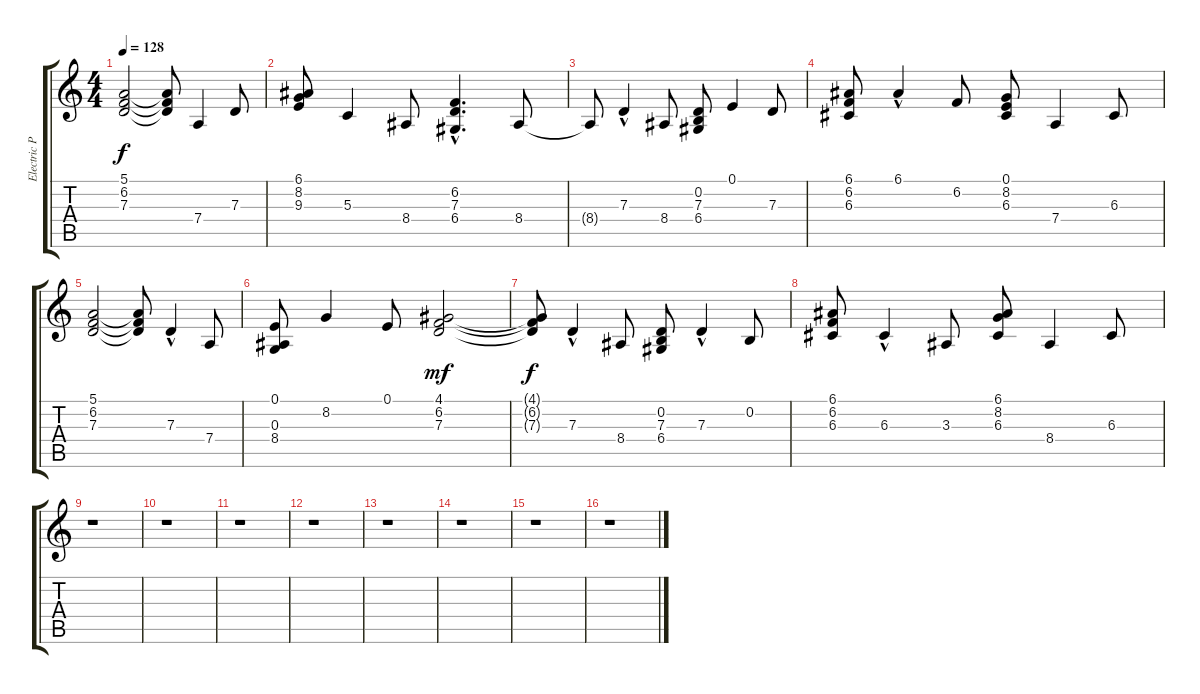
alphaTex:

\track ("Electric Piano" "Electric P") {instrument electricpiano1}
\staff {score tabs}
\tuning (E4 B3 G3 D3 A2 E2) {hide}
\ts (4 4)
\tempo 128
\clef g2
\ks c
(5.1 6.2 7.3).2{dy f} (5.1{t} 6.2{t} 7.3{t}).8 7.4.4 7.3.8 |
(6.1 8.2 9.3).8 5.3.4 8.4.8 (6.2 7.3{hac} 6.4).4{d} 8.4.8 |
8.4{t}.8 7.3{hac}.4 8.4.8 (0.2 7.3 6.4).8 0.1.4 7.3.8 |
(6.1 6.2 6.3).8 6.1{hac}.4 6.2.8 (0.1 8.2 6.3).8 7.4.4 6.3.8 |
(5.1 6.2 7.3).2 (5.1{t} 6.2{t} 7.3{t}).8 7.3{hac}.4 7.4.8 |
(0.1 0.3 8.4).8 8.2.4 0.1.8 (4.1 6.2 7.3).2{dy mf} |
(4.1{t} 6.2{t} 7.3{t}).8{dy f} 7.3{hac}.4 8.4.8 (0.2 7.3 6.4).8 7.3{hac}.4 0.2.8 |
(6.1 6.2 6.3).8 6.3{hac}.4 3.3.8 (6.1 8.2 6.3).8 8.4.4 6.3.8 |
r.1 |
r.1 |
r.1 |
r.1 |
r.1 |
r.1 |
r.1 |
r.1
